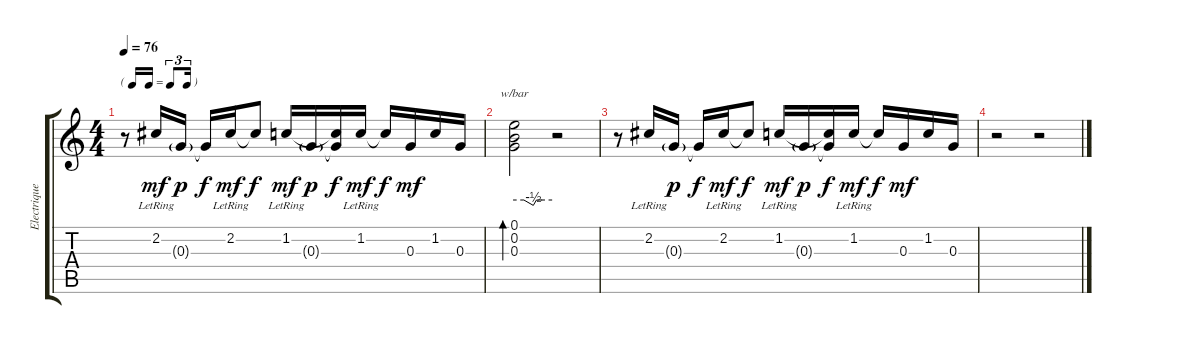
\track ("Electrique" "Electrique") {instrument electricguitarjazz}
\staff {score tabs}
\tuning (E4 B3 G3 D3 A2 E2) {hide}
\ts (4 4)
\tf triplet16th
\tempo 76
\clef g2
\ks c
r.8{dy f} 2.2{lr}.16{dy mf} 0.3{g lr}.16{dy p} 0.3{t}.16{dy f} 2.2{lr}.16{dy mf} 2.2{t}.8{dy f} 1.2{lr}.16{dy mf} 0.3{g lr}.16{dy p} (1.2{t} 0.3{t}).16{dy f} 1.2{lr}.16{dy mf} 1.2{t}.16{dy f} 0.3.16{dy mf} 1.2.16 0.3.16 |
(0.1 0.2 0.3).2{tbe (custom default 0 0 15 0 30 -2 35 0 44 0 60 0) bd 240} r.2 |
r.8 2.2{lr}.16 0.3{g lr}.16{dy p} 0.3{t}.16{dy f} 2.2{lr}.16{dy mf} 2.2{t}.8{dy f} 1.2{lr}.16{dy mf} 0.3{g lr}.16{dy p} (1.2{t} 0.3{t}).16{dy f} 1.2{lr}.16{dy mf} 1.2{t}.16{dy f} 0.3.16{dy mf} 1.2.16 0.3.16 |
r.2 r.2
